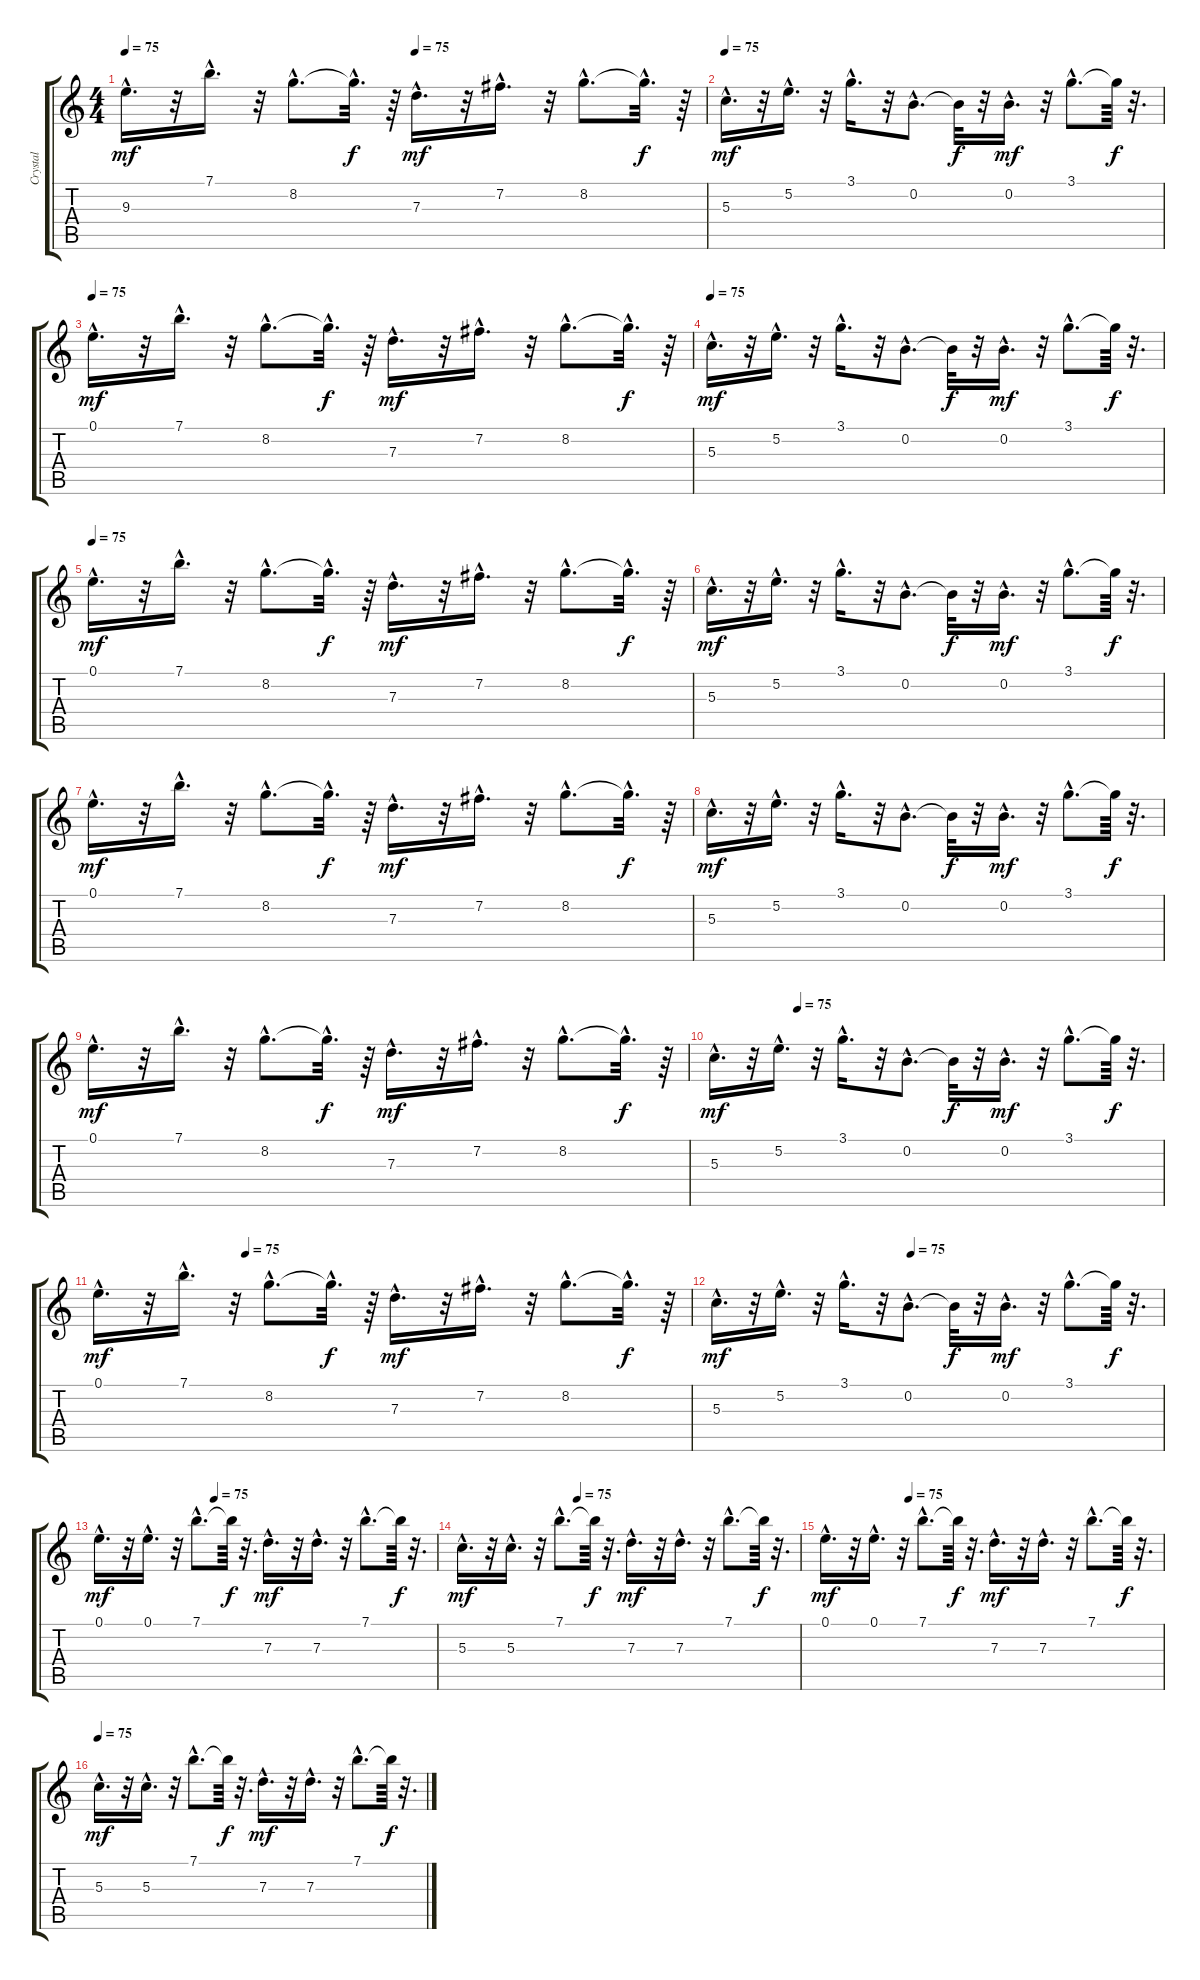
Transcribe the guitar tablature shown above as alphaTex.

\track ("Crystal" "Crystal") {instrument acousticbass}
\staff {score tabs}
\tuning (E4 B3 G3 D3 A2 E2) {hide}
\ts (4 4)
\tempo 75
\tempo (75 0.5)
\clef g2
\ks c
9.3{hac}.16{d dy mf} r.32 7.1{hac}.16{d} r.32 8.2{hac}.8{d} 8.2{hac t}.32{d dy f} r.64 7.3{hac}.16{d dy mf} r.32 7.2{hac}.16{d} r.32 8.2{hac}.8{d} 8.2{hac t}.32{d dy f} r.64 |
\tempo 75
5.3{hac}.16{d dy mf} r.32 5.2{hac}.16{d} r.32 3.1{hac}.16{d} r.32 0.2{hac}.8{d} 0.2{t}.32{dy f} r.32 0.2{hac}.16{d dy mf} r.32 3.1{hac}.8{d} 3.1{t}.64{dy f} r.32{d} |
\tempo 75
0.1{hac}.16{d dy mf} r.32 7.1{hac}.16{d} r.32 8.2{hac}.8{d} 8.2{hac t}.32{d dy f} r.64 7.3{hac}.16{d dy mf} r.32 7.2{hac}.16{d} r.32 8.2{hac}.8{d} 8.2{hac t}.32{d dy f} r.64 |
\tempo 75
5.3{hac}.16{d dy mf} r.32 5.2{hac}.16{d} r.32 3.1{hac}.16{d} r.32 0.2{hac}.8{d} 0.2{t}.32{dy f} r.32 0.2{hac}.16{d dy mf} r.32 3.1{hac}.8{d} 3.1{t}.64{dy f} r.32{d} |
\tempo 75
0.1{hac}.16{d dy mf} r.32 7.1{hac}.16{d} r.32 8.2{hac}.8{d} 8.2{hac t}.32{d dy f} r.64 7.3{hac}.16{d dy mf} r.32 7.2{hac}.16{d} r.32 8.2{hac}.8{d} 8.2{hac t}.32{d dy f} r.64 |
5.3{hac}.16{d dy mf} r.32 5.2{hac}.16{d} r.32 3.1{hac}.16{d} r.32 0.2{hac}.8{d} 0.2{t}.32{dy f} r.32 0.2{hac}.16{d dy mf} r.32 3.1{hac}.8{d} 3.1{t}.64{dy f} r.32{d} |
0.1{hac}.16{d dy mf} r.32 7.1{hac}.16{d} r.32 8.2{hac}.8{d} 8.2{hac t}.32{d dy f} r.64 7.3{hac}.16{d dy mf} r.32 7.2{hac}.16{d} r.32 8.2{hac}.8{d} 8.2{hac t}.32{d dy f} r.64 |
5.3{hac}.16{d dy mf} r.32 5.2{hac}.16{d} r.32 3.1{hac}.16{d} r.32 0.2{hac}.8{d} 0.2{t}.32{dy f} r.32 0.2{hac}.16{d dy mf} r.32 3.1{hac}.8{d} 3.1{t}.64{dy f} r.32{d} |
0.1{hac}.16{d dy mf} r.32 7.1{hac}.16{d} r.32 8.2{hac}.8{d} 8.2{hac t}.32{d dy f} r.64 7.3{hac}.16{d dy mf} r.32 7.2{hac}.16{d} r.32 8.2{hac}.8{d} 8.2{hac t}.32{d dy f} r.64 |
\tempo (75 0.1875)
5.3{hac}.16{d dy mf} r.32 5.2{hac}.16{d} r.32 3.1{hac}.16{d} r.32 0.2{hac}.8{d} 0.2{t}.32{dy f} r.32 0.2{hac}.16{d dy mf} r.32 3.1{hac}.8{d} 3.1{t}.64{dy f} r.32{d} |
\tempo (75 0.25)
0.1{hac}.16{d dy mf} r.32 7.1{hac}.16{d} r.32 8.2{hac}.8{d} 8.2{hac t}.32{d dy f} r.64 7.3{hac}.16{d dy mf} r.32 7.2{hac}.16{d} r.32 8.2{hac}.8{d} 8.2{hac t}.32{d dy f} r.64 |
\tempo (75 0.4375)
5.3{hac}.16{d dy mf} r.32 5.2{hac}.16{d} r.32 3.1{hac}.16{d} r.32 0.2{hac}.8{d} 0.2{t}.32{dy f} r.32 0.2{hac}.16{d dy mf} r.32 3.1{hac}.8{d} 3.1{t}.64{dy f} r.32{d} |
\tempo (75 0.34375)
0.1{hac}.16{d dy mf} r.32 0.1{hac}.16{d} r.32 7.1{hac}.8{d} 7.1{t}.64{dy f} r.32{d} 7.3{hac}.16{d dy mf} r.32 7.3{hac}.16{d} r.32 7.1{hac}.8{d} 7.1{t}.64{dy f} r.32{d} |
\tempo (75 0.34375)
5.3{hac}.16{d dy mf} r.32 5.3{hac}.16{d} r.32 7.1{hac}.8{d} 7.1{t}.64{dy f} r.32{d} 7.3{hac}.16{d dy mf} r.32 7.3{hac}.16{d} r.32 7.1{hac}.8{d} 7.1{t}.64{dy f} r.32{d} |
\tempo (75 0.25)
0.1{hac}.16{d dy mf} r.32 0.1{hac}.16{d} r.32 7.1{hac}.8{d} 7.1{t}.64{dy f} r.32{d} 7.3{hac}.16{d dy mf} r.32 7.3{hac}.16{d} r.32 7.1{hac}.8{d} 7.1{t}.64{dy f} r.32{d} |
\tempo 75
5.3{hac}.16{d dy mf} r.32 5.3{hac}.16{d} r.32 7.1{hac}.8{d} 7.1{t}.64{dy f} r.32{d} 7.3{hac}.16{d dy mf} r.32 7.3{hac}.16{d} r.32 7.1{hac}.8{d} 7.1{t}.64{dy f} r.32{d}
